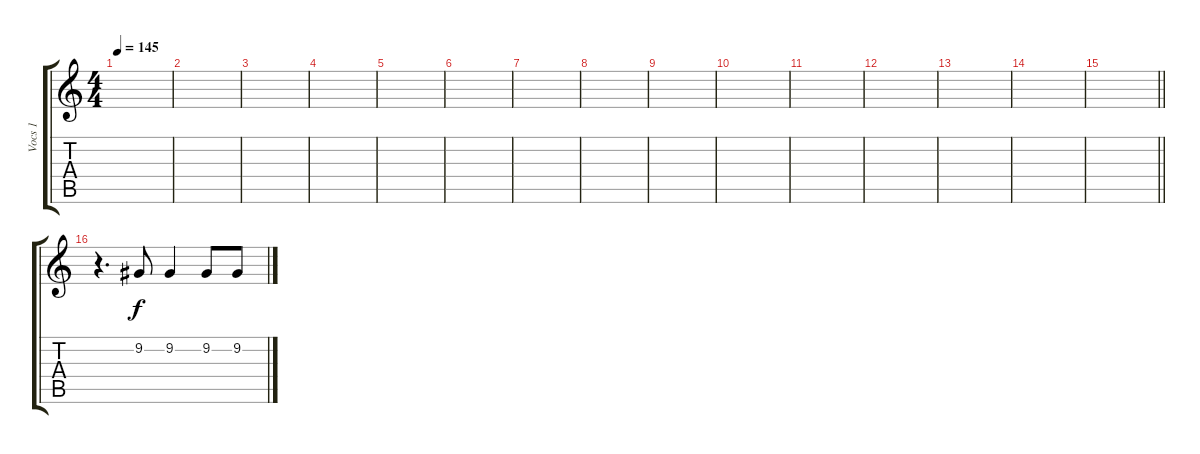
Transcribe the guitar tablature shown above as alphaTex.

\track ("Vocs 1" "Vocs 1") {instrument flute}
\staff {score tabs}
\tuning (E4 B3 G3 D3 A2 E2) {hide}
\ts (4 4)
\tempo 145
\clef g2
\ks c
|
|
|
|
|
|
|
|
|
|
|
|
|
|
\barLineRight lightlight
|
r.4{d} 9.2.8 9.2.4 9.2.8 9.2.8
